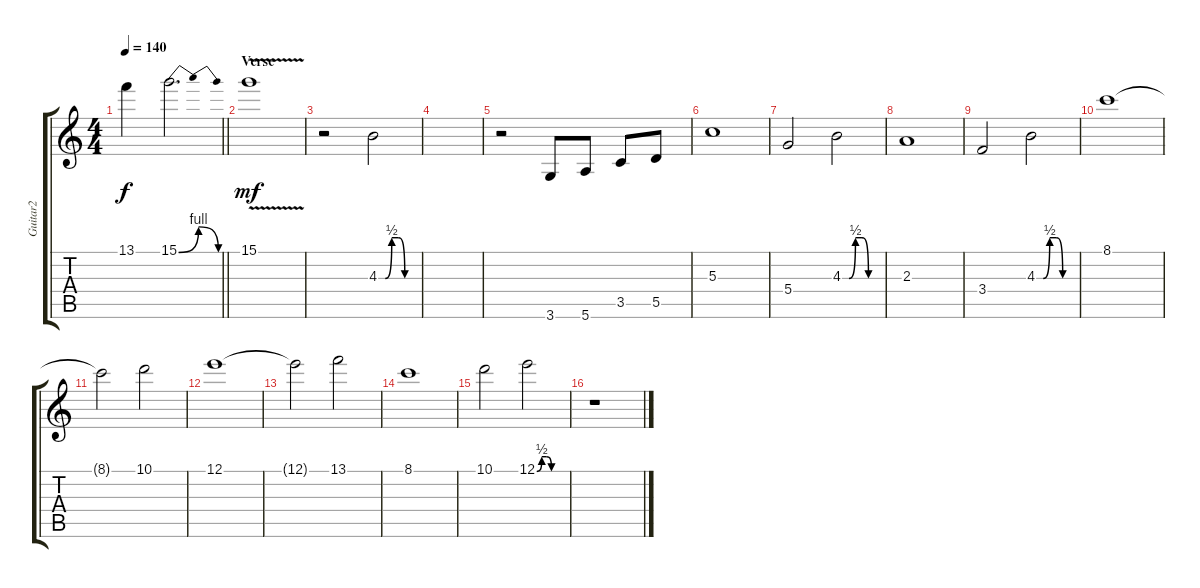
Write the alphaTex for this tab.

\track ("Guitar2" "Guitar2") {instrument distortionguitar}
\staff {score tabs}
\tuning (E4 B3 G3 D3 A2 E2) {hide}
\ts (4 4)
\tempo 140
\clef g2
\barLineRight lightlight
\ks c
13.1{t}.4{dy f} 15.1{be (bendrelease 0 0 20 4 50 4 60 0)}.2{d} |
\section ("" "Verse")
15.1{v}.1{dy mf} |
r.2 4.3{be (custom 0 0 10 0 20 2 30 2 40 0 60 0)}.2 |
|
r.2 3.6.8 5.6.8 3.5.8 5.5.8 |
5.3.1 |
5.4.2 4.3{be (custom 0 0 10 0 20 2 30 2 40 0 60 0)}.2 |
2.3.1 |
3.4.2 4.3{be (custom 0 0 10 0 20 2 30 2 40 0 60 0)}.2 |
8.1.1 |
8.1{t}.2 10.1.2 |
12.1.1 |
12.1{t}.2 13.1.2 |
8.1.1 |
10.1.2 12.1{be (custom 0 0 10 2 20 2 30 0 60 0)}.2 |
r.1
